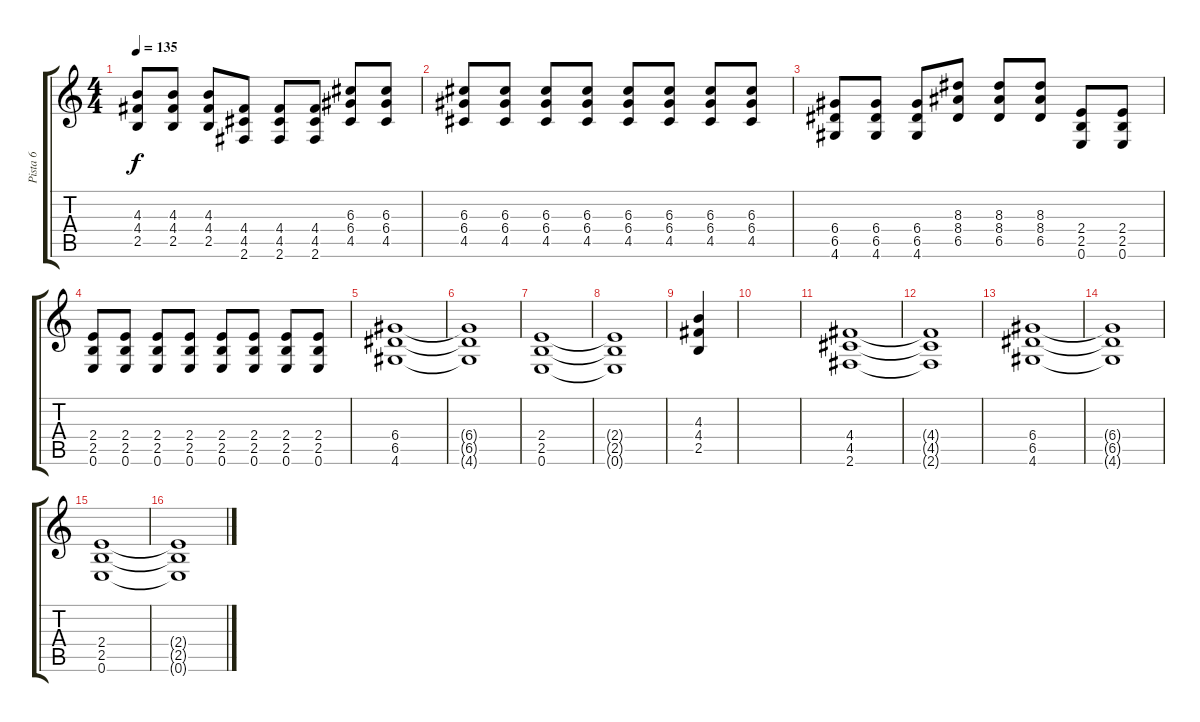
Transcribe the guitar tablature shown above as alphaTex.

\track ("Pista 6" "Pista 6") {instrument overdrivenguitar}
\staff {score tabs}
\tuning (E4 B3 G3 D3 A2 E2) {hide}
\ts (4 4)
\tempo 135
\clef g2
\ks c
(4.3 4.4 2.5).8{dy f} (4.3 4.4 2.5).8 (4.3 4.4 2.5).8 (4.4 4.5 2.6).8 (4.4 4.5 2.6).8 (4.4 4.5 2.6).8 (6.3 6.4 4.5).8 (6.3 6.4 4.5).8 |
(6.3 6.4 4.5).8 (6.3 6.4 4.5).8 (6.3 6.4 4.5).8 (6.3 6.4 4.5).8 (6.3 6.4 4.5).8 (6.3 6.4 4.5).8 (6.3 6.4 4.5).8 (6.3 6.4 4.5).8 |
(6.4 6.5 4.6).8 (6.4 6.5 4.6).8 (6.4 6.5 4.6).8 (8.3 8.4 6.5).8 (8.3 8.4 6.5).8 (8.3 8.4 6.5).8 (2.4 2.5 0.6).8 (2.4 2.5 0.6).8 |
(2.4 2.5 0.6).8 (2.4 2.5 0.6).8 (2.4 2.5 0.6).8 (2.4 2.5 0.6).8 (2.4 2.5 0.6).8 (2.4 2.5 0.6).8 (2.4 2.5 0.6).8 (2.4 2.5 0.6).8 |
(6.4 6.5 4.6).1{volume 0} |
(6.4{t} 6.5{t} 4.6{t}).1 |
(2.4 2.5 0.6).1{volume 6} |
(2.4{t} 2.5{t} 0.6{t}).1 |
(4.3 4.4 2.5).4 |
|
(4.4 4.5 2.6).1 |
(4.4{t} 4.5{t} 2.6{t}).1 |
(6.4 6.5 4.6).1 |
(6.4{t} 6.5{t} 4.6{t}).1 |
(2.4 2.5 0.6).1 |
(2.4{t} 2.5{t} 0.6{t}).1
